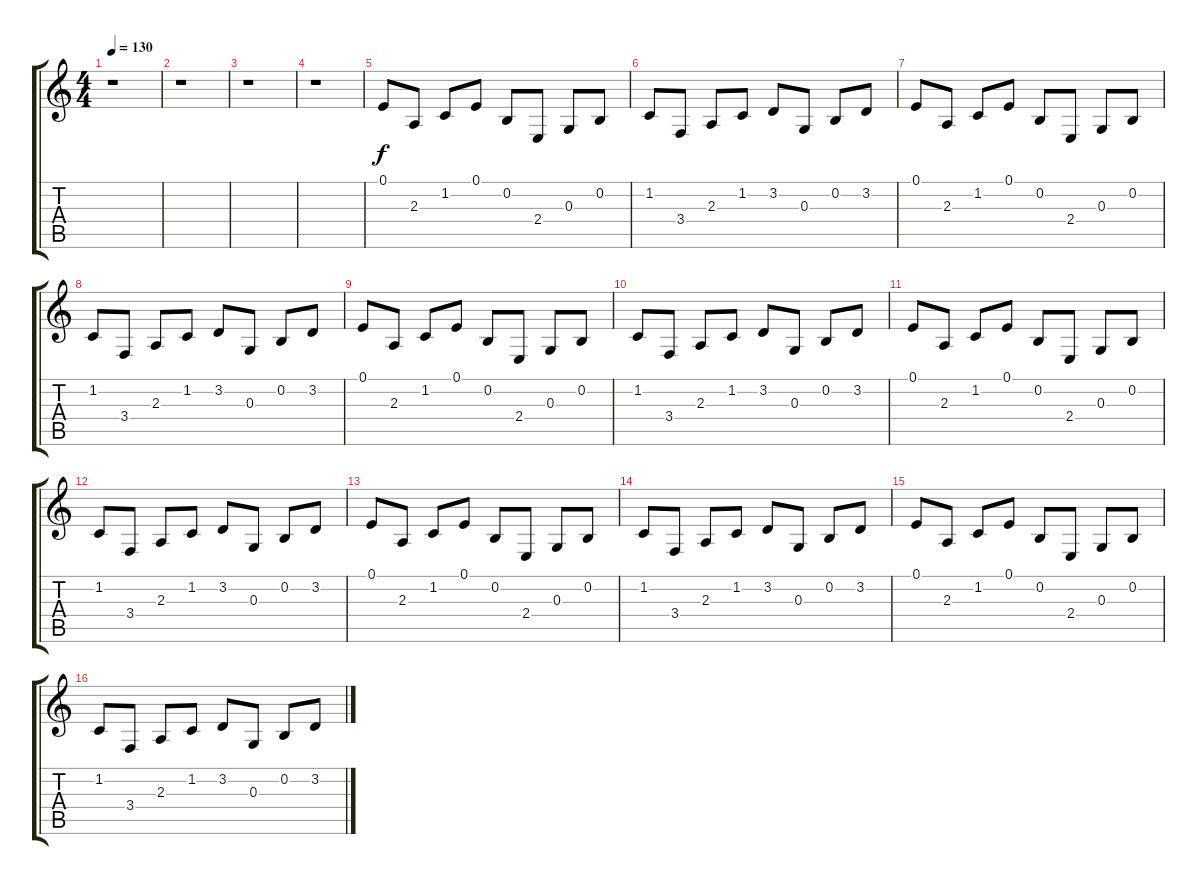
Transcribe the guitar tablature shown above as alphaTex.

\track "" {instrument vibraphone}
\staff {score tabs}
\tuning (E4 B3 G3 D3 A2 E2) {hide}
\ts (4 4)
\tempo 130
\clef g2
\ks c
r.1{dy f} |
r.1 |
r.1 |
r.1 |
0.1.8 2.3.8 1.2.8 0.1.8 0.2.8 2.4.8 0.3.8 0.2.8 |
1.2.8 3.4.8 2.3.8 1.2.8 3.2.8 0.3.8 0.2.8 3.2.8 |
0.1.8 2.3.8 1.2.8 0.1.8 0.2.8 2.4.8 0.3.8 0.2.8 |
1.2.8 3.4.8 2.3.8 1.2.8 3.2.8 0.3.8 0.2.8 3.2.8 |
0.1.8 2.3.8 1.2.8 0.1.8 0.2.8 2.4.8 0.3.8 0.2.8 |
1.2.8 3.4.8 2.3.8 1.2.8 3.2.8 0.3.8 0.2.8 3.2.8 |
0.1.8 2.3.8 1.2.8 0.1.8 0.2.8 2.4.8 0.3.8 0.2.8 |
1.2.8 3.4.8 2.3.8 1.2.8 3.2.8 0.3.8 0.2.8 3.2.8 |
0.1.8 2.3.8 1.2.8 0.1.8 0.2.8 2.4.8 0.3.8 0.2.8 |
1.2.8 3.4.8 2.3.8 1.2.8 3.2.8 0.3.8 0.2.8 3.2.8 |
0.1.8 2.3.8 1.2.8 0.1.8 0.2.8 2.4.8 0.3.8 0.2.8 |
1.2.8 3.4.8 2.3.8 1.2.8 3.2.8 0.3.8 0.2.8 3.2.8
